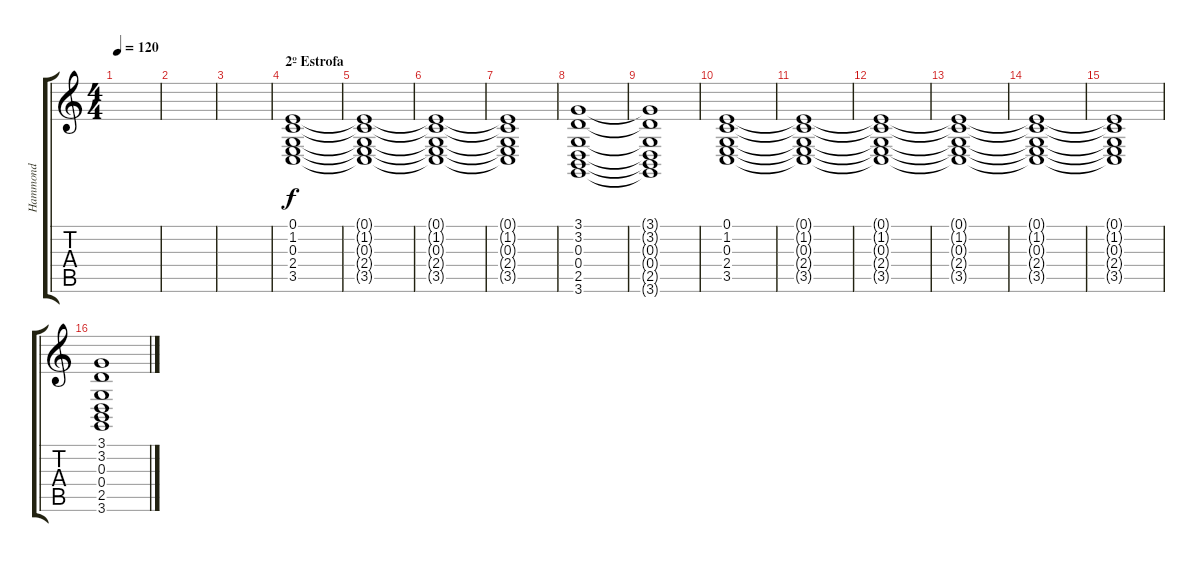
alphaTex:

\track ("Hammond" "Hammond") {instrument drawbarorgan}
\staff {score tabs}
\tuning (E4 B3 G3 D3 A2 E2) {hide}
\ts (4 4)
\tempo 120
\clef g2
\ks c
|
|
|
\section ("" "2º Estrofa")
(0.1 1.2 0.3 2.4 3.5).1 |
(0.1{t} 1.2{t} 0.3{t} 2.4{t} 3.5{t}).1 |
(0.1{t} 1.2{t} 0.3{t} 2.4{t} 3.5{t}).1 |
(0.1{t} 1.2{t} 0.3{t} 2.4{t} 3.5{t}).1 |
(3.1 3.2 0.3 0.4 2.5 3.6).1 |
(3.1{t} 3.2{t} 0.3{t} 0.4{t} 2.5{t} 3.6{t}).1 |
(0.1 1.2 0.3 2.4 3.5).1 |
(0.1{t} 1.2{t} 0.3{t} 2.4{t} 3.5{t}).1 |
(0.1{t} 1.2{t} 0.3{t} 2.4{t} 3.5{t}).1 |
(0.1{t} 1.2{t} 0.3{t} 2.4{t} 3.5{t}).1 |
(0.1{t} 1.2{t} 0.3{t} 2.4{t} 3.5{t}).1 |
(0.1{t} 1.2{t} 0.3{t} 2.4{t} 3.5{t}).1 |
(3.1 3.2 0.3 0.4 2.5 3.6).1
